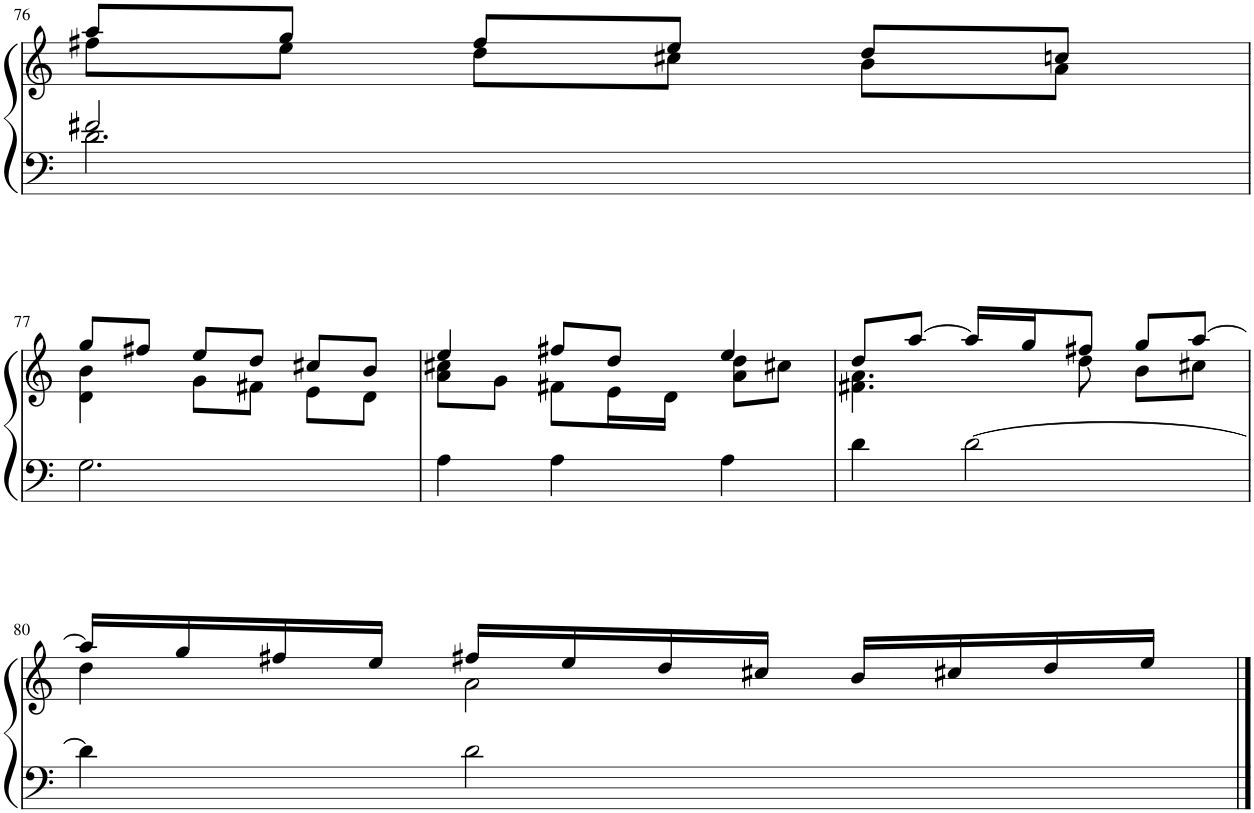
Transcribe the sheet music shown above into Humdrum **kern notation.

**kern	**kern
*part1	*part1
*staff2	*staff1
*I"Piano	*
*I'Pno.	*
!!LO:PB:g=z
*clefF4	*clefG2
*k[]	*k[]
*M3/4	*M3/4
=76	=76
*^	*^
2.d\	2f#X/	8aa/L	8ff#X\L
.	.	8gg/J	8ee\J
.	.	8ff#/L	8dd\L
.	.	8ee/J	8cc#X\J
.	4ryy	8dd/L	8b\L
.	.	8ccn/J	8a\J
*v	*v	*	*
!!LO:LB:g=z	!!
=77	=77	=77
2.G\	8gg/L	4d\ 4b\
.	8ff#X/J	.
.	8ee/L	8g\L
.	8dd/J	8f#X\J
.	8cc#X/L	8e\L
.	8b/J	8d\J
=78	=78	=78
4A\	4ee/	8a\ 8cc#X\L
.	.	8g\J
4A\	8ff#X/L	8f#X\L
.	8dd/J	16e\L
.	.	16d\JJ
4A\	4ee/	8a\ 8dd\L
.	.	8cc#X\J
=79	=79	=79
4d\	8dd/L	4.f#X\ 4.a\
.	[8aa/J	.
[2d\	16aa/LL]	.
.	16gg/J	.
.	8ff#X/J	8dd\
.	8gg/L	8b\L
.	[8aa/J	8cc#X\J
!!LO:LB:g=z	!!
=80	=80	=80
4d\]	16aa/LL]	4dd\
.	16gg/	.
.	16ff#X/	.
.	16ee/JJ	.
2d\	16ff#X/LL	2a\
.	16ee/	.
.	16dd/	.
.	16cc#X/JJ	.
.	16b/LL	.
.	16cc#X/	.
.	16dd/	.
.	16ee/JJ	.
*	*v	*v
==	==
*-	*-
